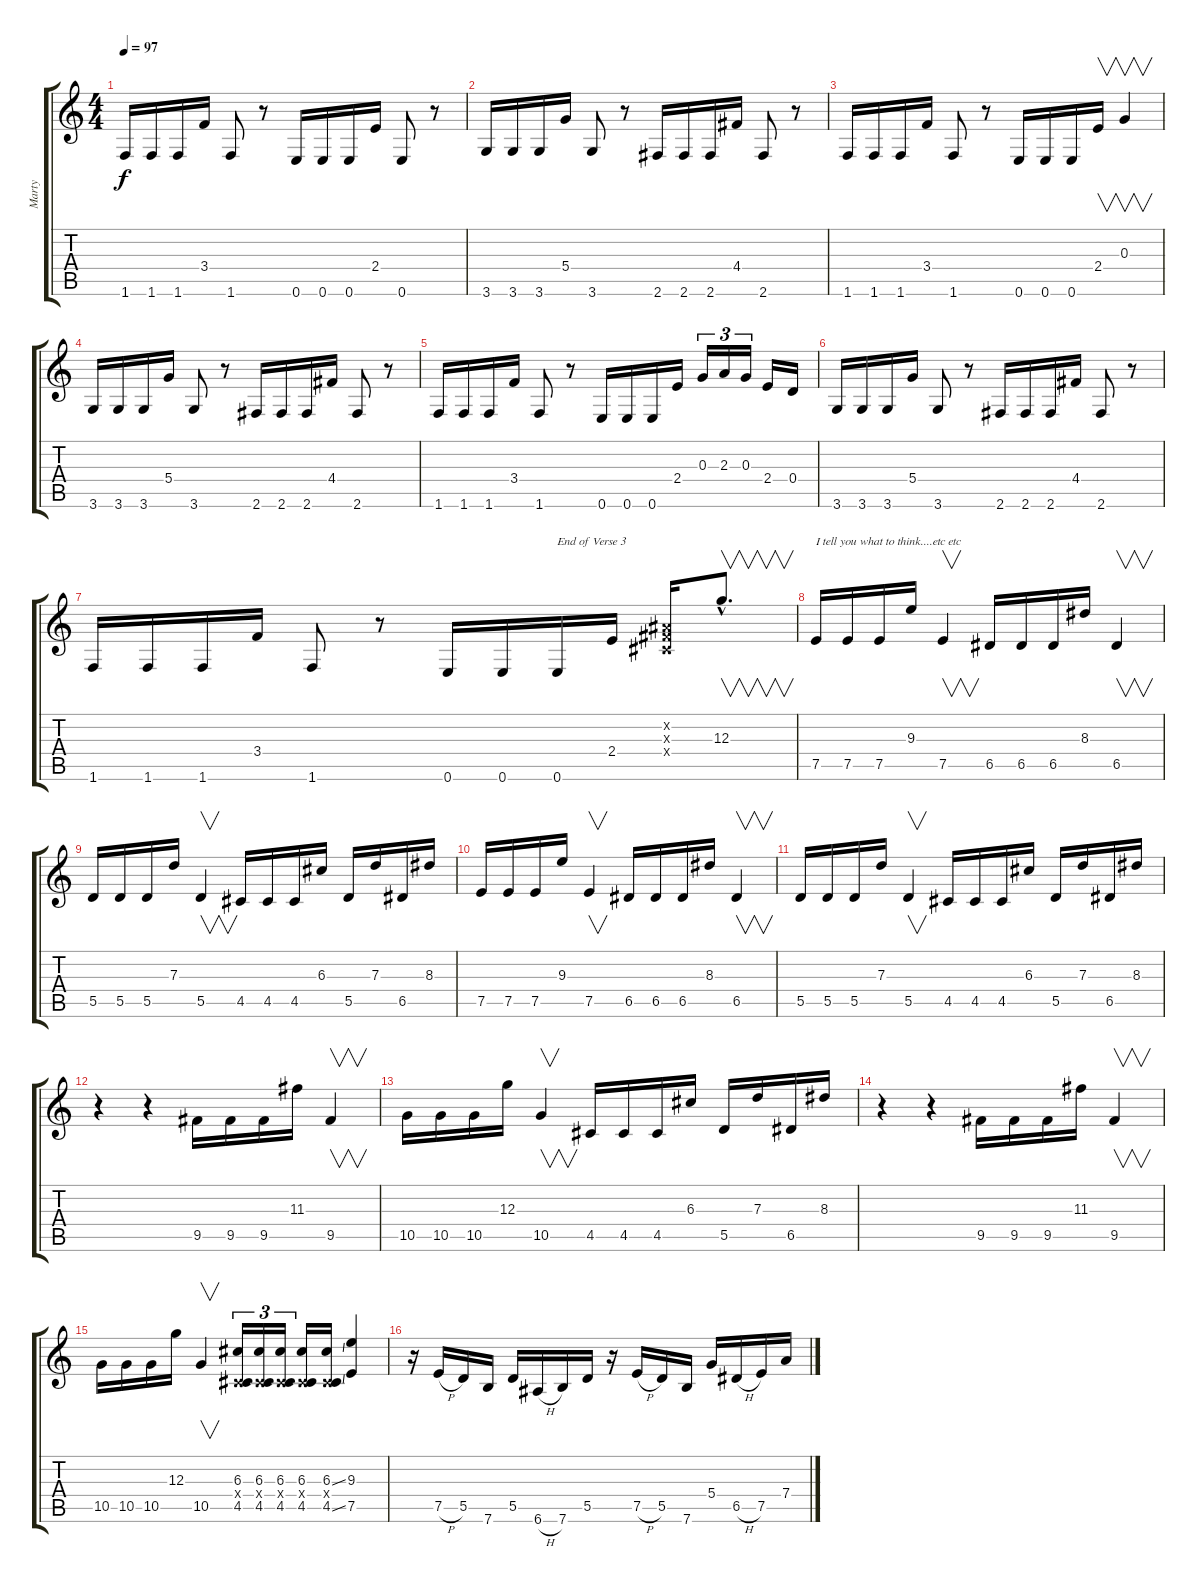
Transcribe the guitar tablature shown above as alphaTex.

\track ("Marty " "Marty ") {instrument distortionguitar}
\staff {score tabs}
\tuning (E4 B3 G3 D3 A2 E2) {hide}
\ts (4 4)
\tempo 97
\clef g2
\ks c
1.6.16{dy f} 1.6.16 1.6.16 3.4.16 1.6.8 r.8 0.6.16 0.6.16 0.6.16 2.4.16 0.6.8 r.8 |
3.6.16 3.6.16 3.6.16 5.4.16 3.6.8 r.8 2.6.16 2.6.16 2.6.16 4.4.16 2.6.8 r.8 |
1.6.16 1.6.16 1.6.16 3.4.16 1.6.8 r.8 0.6.16 0.6.16 0.6.16 2.4.16{v} 0.3.4{v} |
3.6.16 3.6.16 3.6.16 5.4.16 3.6.8 r.8 2.6.16 2.6.16 2.6.16 4.4.16 2.6.8 r.8 |
1.6.16 1.6.16 1.6.16 3.4.16 1.6.8 r.8 0.6.16 0.6.16 0.6.16 2.4.16 0.3.16{tu (3 2)} 2.3.16{tu (3 2)} 0.3.16{tu (3 2)} 2.4.16 0.4.16 |
3.6.16 3.6.16 3.6.16 5.4.16 3.6.8 r.8 2.6.16 2.6.16 2.6.16 4.4.16 2.6.8 r.8 |
1.6.16 1.6.16 1.6.16 3.4.16 1.6.8 r.8 0.6.16 0.6.16 0.6.16{txt "End of Verse 3"} 2.4.16 (-1.2{x} -1.3{x} -1.4{x}).16 12.3{hac}.8{v d} |
7.5.16{txt "I tell you what to think....etc etc"} 7.5.16 7.5.16 9.3.16 7.5.4{v} 6.5.16 6.5.16 6.5.16 8.3.16 6.5.4{v} |
5.5.16 5.5.16 5.5.16 7.3.16 5.5.4{v} 4.5.16 4.5.16 4.5.16 6.3.16 5.5.16 7.3.16 6.5.16 8.3.16 |
7.5.16 7.5.16 7.5.16 9.3.16 7.5.4{v} 6.5.16 6.5.16 6.5.16 8.3.16 6.5.4{v} |
5.5.16 5.5.16 5.5.16 7.3.16 5.5.4{v} 4.5.16 4.5.16 4.5.16 6.3.16 5.5.16 7.3.16 6.5.16 8.3.16 |
r.4 r.4 9.5.16 9.5.16 9.5.16 11.3.16 9.5.4{v} |
10.5.16 10.5.16 10.5.16 12.3.16 10.5.4{v} 4.5.16 4.5.16 4.5.16 6.3.16 5.5.16 7.3.16 6.5.16 8.3.16 |
r.4 r.4 9.5.16 9.5.16 9.5.16 11.3.16 9.5.4{v} |
10.5.16 10.5.16 10.5.16 12.3.16 10.5.4{v} (6.3 -1.4{x} 4.5).16{tu (3 2)} (6.3 -1.4{x} 4.5).16{tu (3 2)} (6.3 -1.4{x} 4.5).16{tu (3 2)} (6.3 -1.4{x} 4.5).16 (6.3{ss} -1.4{x} 4.5{ss}).16 (9.3 7.5).4 |
r.16 7.5{h}.16 5.5.16 7.6.16 5.5.16 6.6{h}.16 7.6.16 5.5.16 r.16 7.5{h}.16 5.5.16 7.6.16 5.4.16 6.5{h}.16 7.5.16 7.4.16
